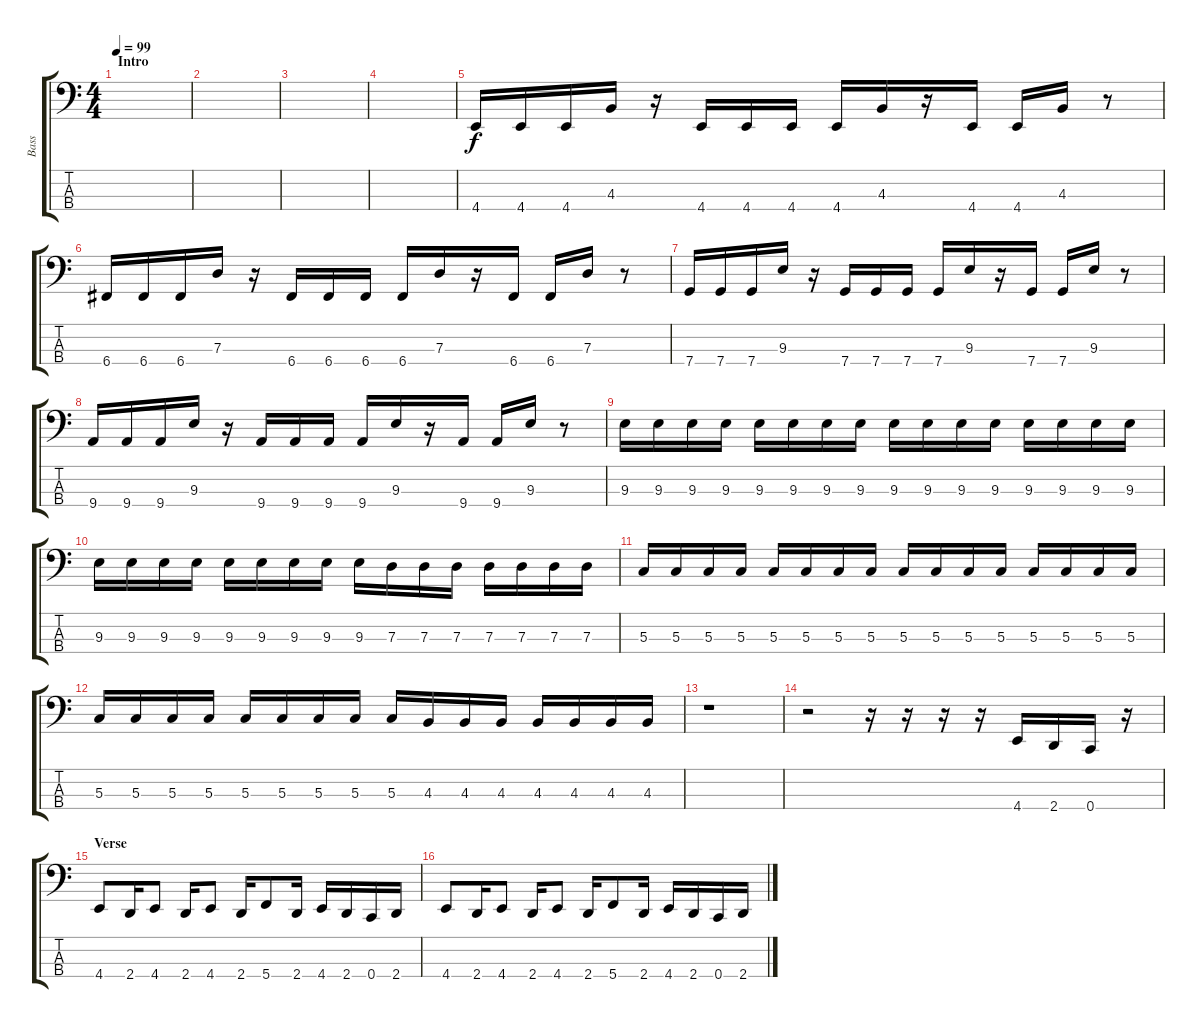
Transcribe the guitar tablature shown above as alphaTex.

\track ("Bass" "Bass") {instrument electricbassfinger}
\staff {score tabs}
\tuning (F2 C2 G1 C1) {hide}
\ts (4 4)
\section ("" "Intro")
\tempo 99
\clef f4
\ks c
|
|
|
|
4.4.16 4.4.16 4.4.16 4.3.16 r.16 4.4.16 4.4.16 4.4.16 4.4.16 4.3.16 r.16 4.4.16 4.4.16 4.3.16 r.8 |
6.4.16 6.4.16 6.4.16 7.3.16 r.16 6.4.16 6.4.16 6.4.16 6.4.16 7.3.16 r.16 6.4.16 6.4.16 7.3.16 r.8 |
7.4.16 7.4.16 7.4.16 9.3.16 r.16 7.4.16 7.4.16 7.4.16 7.4.16 9.3.16 r.16 7.4.16 7.4.16 9.3.16 r.8 |
9.4.16 9.4.16 9.4.16 9.3.16 r.16 9.4.16 9.4.16 9.4.16 9.4.16 9.3.16 r.16 9.4.16 9.4.16 9.3.16 r.8 |
9.3.16 9.3.16 9.3.16 9.3.16 9.3.16 9.3.16 9.3.16 9.3.16 9.3.16 9.3.16 9.3.16 9.3.16 9.3.16 9.3.16 9.3.16 9.3.16 |
9.3.16 9.3.16 9.3.16 9.3.16 9.3.16 9.3.16 9.3.16 9.3.16 9.3.16 7.3.16 7.3.16 7.3.16 7.3.16 7.3.16 7.3.16 7.3.16 |
5.3.16 5.3.16 5.3.16 5.3.16 5.3.16 5.3.16 5.3.16 5.3.16 5.3.16 5.3.16 5.3.16 5.3.16 5.3.16 5.3.16 5.3.16 5.3.16 |
5.3.16 5.3.16 5.3.16 5.3.16 5.3.16 5.3.16 5.3.16 5.3.16 5.3.16 4.3.16 4.3.16 4.3.16 4.3.16 4.3.16 4.3.16 4.3.16 |
r.1 |
r.2 r.16 r.16 r.16 r.16 4.4.16 2.4.16 0.4.16 r.16 |
\section ("" "Verse")
4.4.8 2.4.16 4.4.8 2.4.16 4.4.8 2.4.16 5.4.8 2.4.16 4.4.16 2.4.16 0.4.16 2.4.16 |
4.4.8 2.4.16 4.4.8 2.4.16 4.4.8 2.4.16 5.4.8 2.4.16 4.4.16 2.4.16 0.4.16 2.4.16
